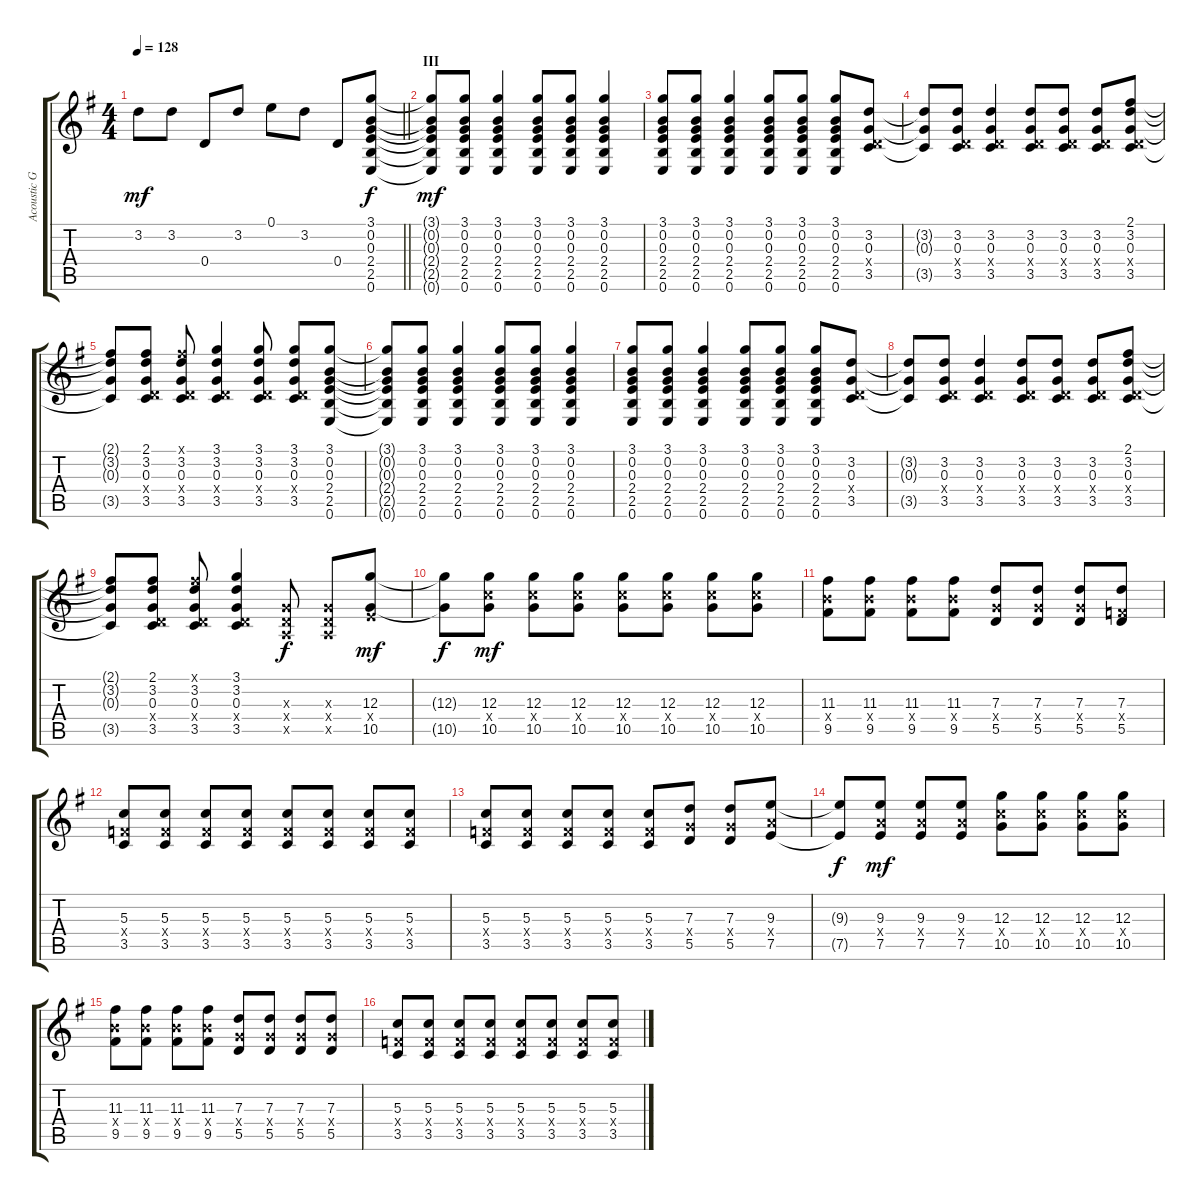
\track ("Acoustic Guitar 1" "Acoustic G") {instrument acousticguitarsteel}
\staff {score tabs}
\tuning (E4 B3 G3 D3 A2 E2) {hide}
\ts (4 4)
\tempo 128
\clef g2
\barLineRight lightlight
\ks eminor
3.2{t}.8{dy mf} 3.2.8 0.4.8 3.2.8 0.1.8 3.2.8 0.4.8 (3.1 0.2 0.3 2.4 2.5 0.6).8{dy f balance 14} |
\section ("" "III")
(3.1{t} 0.2{t} 0.3{t} 2.4{t} 2.5{t} 0.6{t}).8{dy mf} (3.1 0.2 0.3 2.4 2.5 0.6).8 (3.1 0.2 0.3 2.4 2.5 0.6).4 (3.1 0.2 0.3 2.4 2.5 0.6).8 (3.1 0.2 0.3 2.4 2.5 0.6).8 (3.1 0.2 0.3 2.4 2.5 0.6).4 |
(3.1 0.2 0.3 2.4 2.5 0.6).8 (3.1 0.2 0.3 2.4 2.5 0.6).8 (3.1 0.2 0.3 2.4 2.5 0.6).4 (3.1 0.2 0.3 2.4 2.5 0.6).8 (3.1 0.2 0.3 2.4 2.5 0.6).8 (3.1 0.2 0.3 2.4 2.5 0.6).8 (3.2 0.3 0.4{x} 3.5).8 |
(3.2{t} 0.3{t} 3.5{t}).8 (3.2 0.3 0.4{x} 3.5).8 (3.2 0.3 0.4{x} 3.5).4 (3.2 0.3 0.4{x} 3.5).8 (3.2 0.3 0.4{x} 3.5).8 (3.2 0.3 0.4{x} 3.5).8 (2.1 3.2 0.3 0.4{x} 3.5).8 |
(2.1{t} 3.2{t} 0.3{t} 3.5{t}).8 (2.1 3.2 0.3 0.4{x} 3.5).8 (2.1{x} 3.2 0.3 0.4{x} 3.5).8 (3.1 3.2 0.3 0.4{x} 3.5).4 (3.1 3.2 0.3 0.4{x} 3.5).8 (3.1 3.2 0.3 0.4{x} 3.5).8 (3.1 0.2 0.3 2.4 2.5 0.6).8 |
(3.1{t} 0.2{t} 0.3{t} 2.4{t} 2.5{t} 0.6{t}).8 (3.1 0.2 0.3 2.4 2.5 0.6).8 (3.1 0.2 0.3 2.4 2.5 0.6).4 (3.1 0.2 0.3 2.4 2.5 0.6).8 (3.1 0.2 0.3 2.4 2.5 0.6).8 (3.1 0.2 0.3 2.4 2.5 0.6).4 |
(3.1 0.2 0.3 2.4 2.5 0.6).8 (3.1 0.2 0.3 2.4 2.5 0.6).8 (3.1 0.2 0.3 2.4 2.5 0.6).4 (3.1 0.2 0.3 2.4 2.5 0.6).8 (3.1 0.2 0.3 2.4 2.5 0.6).8 (3.1 0.2 0.3 2.4 2.5 0.6).8 (3.2 0.3 0.4{x} 3.5).8 |
(3.2{t} 0.3{t} 3.5{t}).8 (3.2 0.3 0.4{x} 3.5).8 (3.2 0.3 0.4{x} 3.5).4 (3.2 0.3 0.4{x} 3.5).8 (3.2 0.3 0.4{x} 3.5).8 (3.2 0.3 0.4{x} 3.5).8 (2.1 3.2 0.3 0.4{x} 3.5).8 |
(2.1{t} 3.2{t} 0.3{t} 3.5{t}).8 (2.1 3.2 0.3 0.4{x} 3.5).8 (2.1{x} 3.2 0.3 0.4{x} 3.5).8 (3.1 3.2 0.3 0.4{x} 3.5).4 (0.3{x} 0.4{x} 0.5{x}).8{dy f} (0.3{x} 0.4{x} 0.5{x}).8 (12.3 2.4{x} 10.5).8{dy mf} |
(12.3{t} 10.5{t}).8{dy f} (12.3 10.4{x} 10.5).8{dy mf} (12.3 10.4{x} 10.5).8 (12.3 10.4{x} 10.5).8 (12.3 10.4{x} 10.5).8 (12.3 10.4{x} 10.5).8 (12.3 10.4{x} 10.5).8 (12.3 10.4{x} 10.5).8 |
(11.3 9.4{x} 9.5).8 (11.3 9.4{x} 9.5).8 (11.3 9.4{x} 9.5).8 (11.3 9.4{x} 9.5).8 (7.3 5.4{x} 5.5).8 (7.3 5.4{x} 5.5).8 (7.3 5.4{x} 5.5).8 (7.3 3.4{x} 5.5).8 |
(5.3 3.4{x} 3.5).8 (5.3 3.4{x} 3.5).8 (5.3 3.4{x} 3.5).8 (5.3 3.4{x} 3.5).8 (5.3 3.4{x} 3.5).8 (5.3 3.4{x} 3.5).8 (5.3 3.4{x} 3.5).8 (5.3 3.4{x} 3.5).8 |
(5.3 3.4{x} 3.5).8 (5.3 3.4{x} 3.5).8 (5.3 3.4{x} 3.5).8 (5.3 3.4{x} 3.5).8 (5.3 3.4{x} 3.5).8 (7.3 5.4{x} 5.5).8 (7.3 5.4{x} 5.5).8 (9.3 7.4{x} 7.5).8 |
(9.3{t} 7.5{t}).8{dy f} (9.3 7.4{x} 7.5).8{dy mf} (9.3 7.4{x} 7.5).8 (9.3 7.4{x} 7.5).8 (12.3 10.4{x} 10.5).8 (12.3 10.4{x} 10.5).8 (12.3 10.4{x} 10.5).8 (12.3 10.4{x} 10.5).8 |
(11.3 9.4{x} 9.5).8 (11.3 9.4{x} 9.5).8 (11.3 9.4{x} 9.5).8 (11.3 9.4{x} 9.5).8 (7.3 5.4{x} 5.5).8 (7.3 5.4{x} 5.5).8 (7.3 5.4{x} 5.5).8 (7.3 5.4{x} 5.5).8 |
(5.3 3.4{x} 3.5).8 (5.3 3.4{x} 3.5).8 (5.3 3.4{x} 3.5).8 (5.3 3.4{x} 3.5).8 (5.3 3.4{x} 3.5).8 (5.3 3.4{x} 3.5).8 (5.3 3.4{x} 3.5).8 (5.3 3.4{x} 3.5).8
